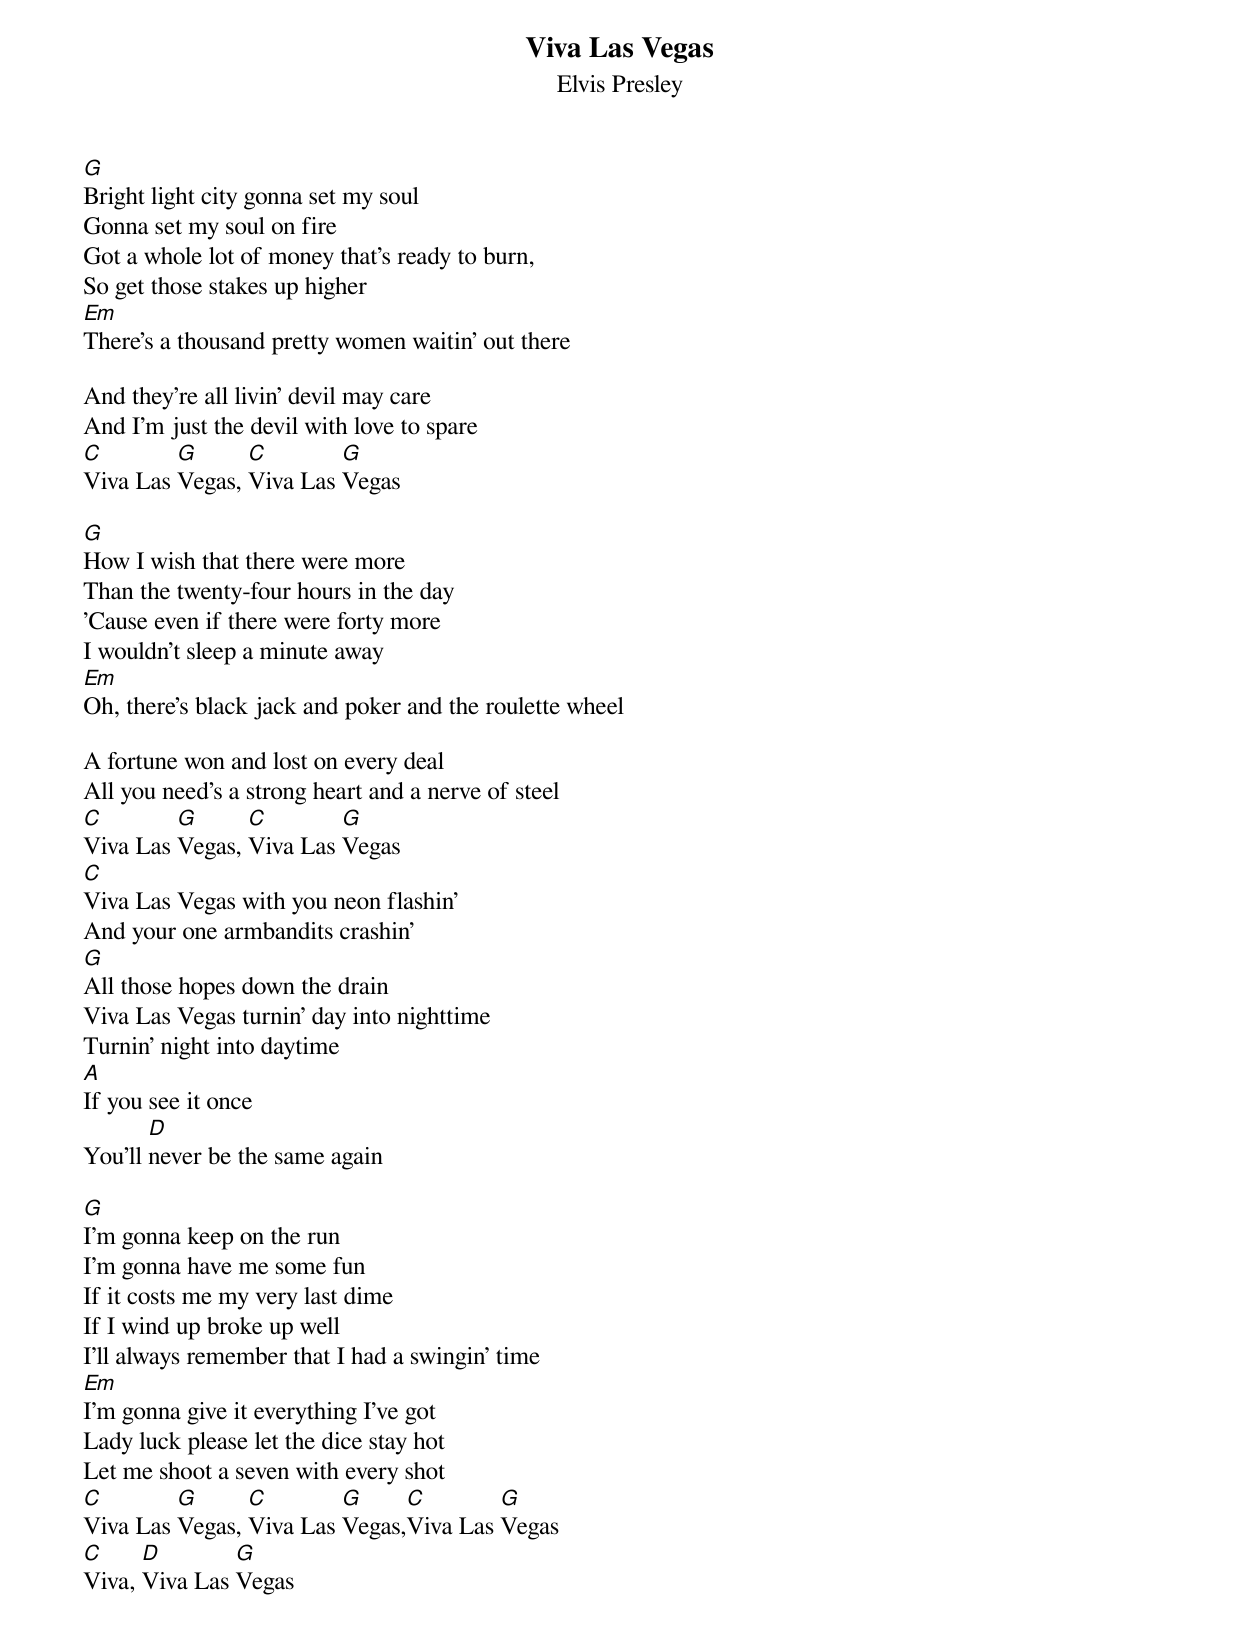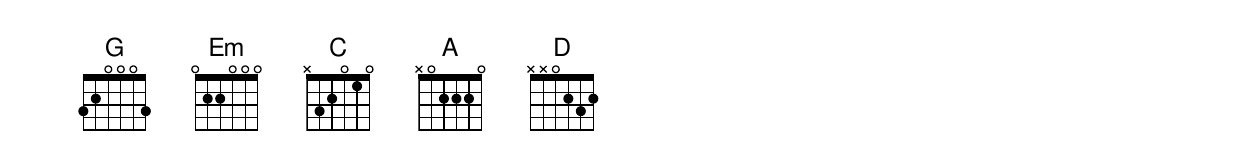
{title: Viva Las Vegas}
{subtitle: Elvis Presley}

[G]Bright light city gonna set my soul
Gonna set my soul on fire
Got a whole lot of money that's ready to burn,
So get those stakes up higher
[Em]There's a thousand pretty women waitin' out there

And they're all livin' devil may care
And I'm just the devil with love to spare
[C]Viva Las [G]Vegas, [C]Viva Las [G]Vegas

[G]How I wish that there were more
Than the twenty-four hours in the day
'Cause even if there were forty more
I wouldn't sleep a minute away
[Em]Oh, there's black jack and poker and the roulette wheel

A fortune won and lost on every deal
All you need's a strong heart and a nerve of steel
[C]Viva Las [G]Vegas, [C]Viva Las [G]Vegas
[C]Viva Las Vegas with you neon flashin'
And your one armbandits crashin'
[G]All those hopes down the drain
Viva Las Vegas turnin' day into nighttime
Turnin' night into daytime
[A]If you see it once
You'll [D]never be the same again

[G]I'm gonna keep on the run
I'm gonna have me some fun
If it costs me my very last dime
If I wind up broke up well
I'll always remember that I had a swingin' time
[Em]I'm gonna give it everything I've got
Lady luck please let the dice stay hot
Let me shoot a seven with every shot
[C]Viva Las [G]Vegas, [C]Viva Las [G]Vegas,[C]Viva Las [G]Vegas
[C]Viva, [D]Viva Las [G]Vegas
